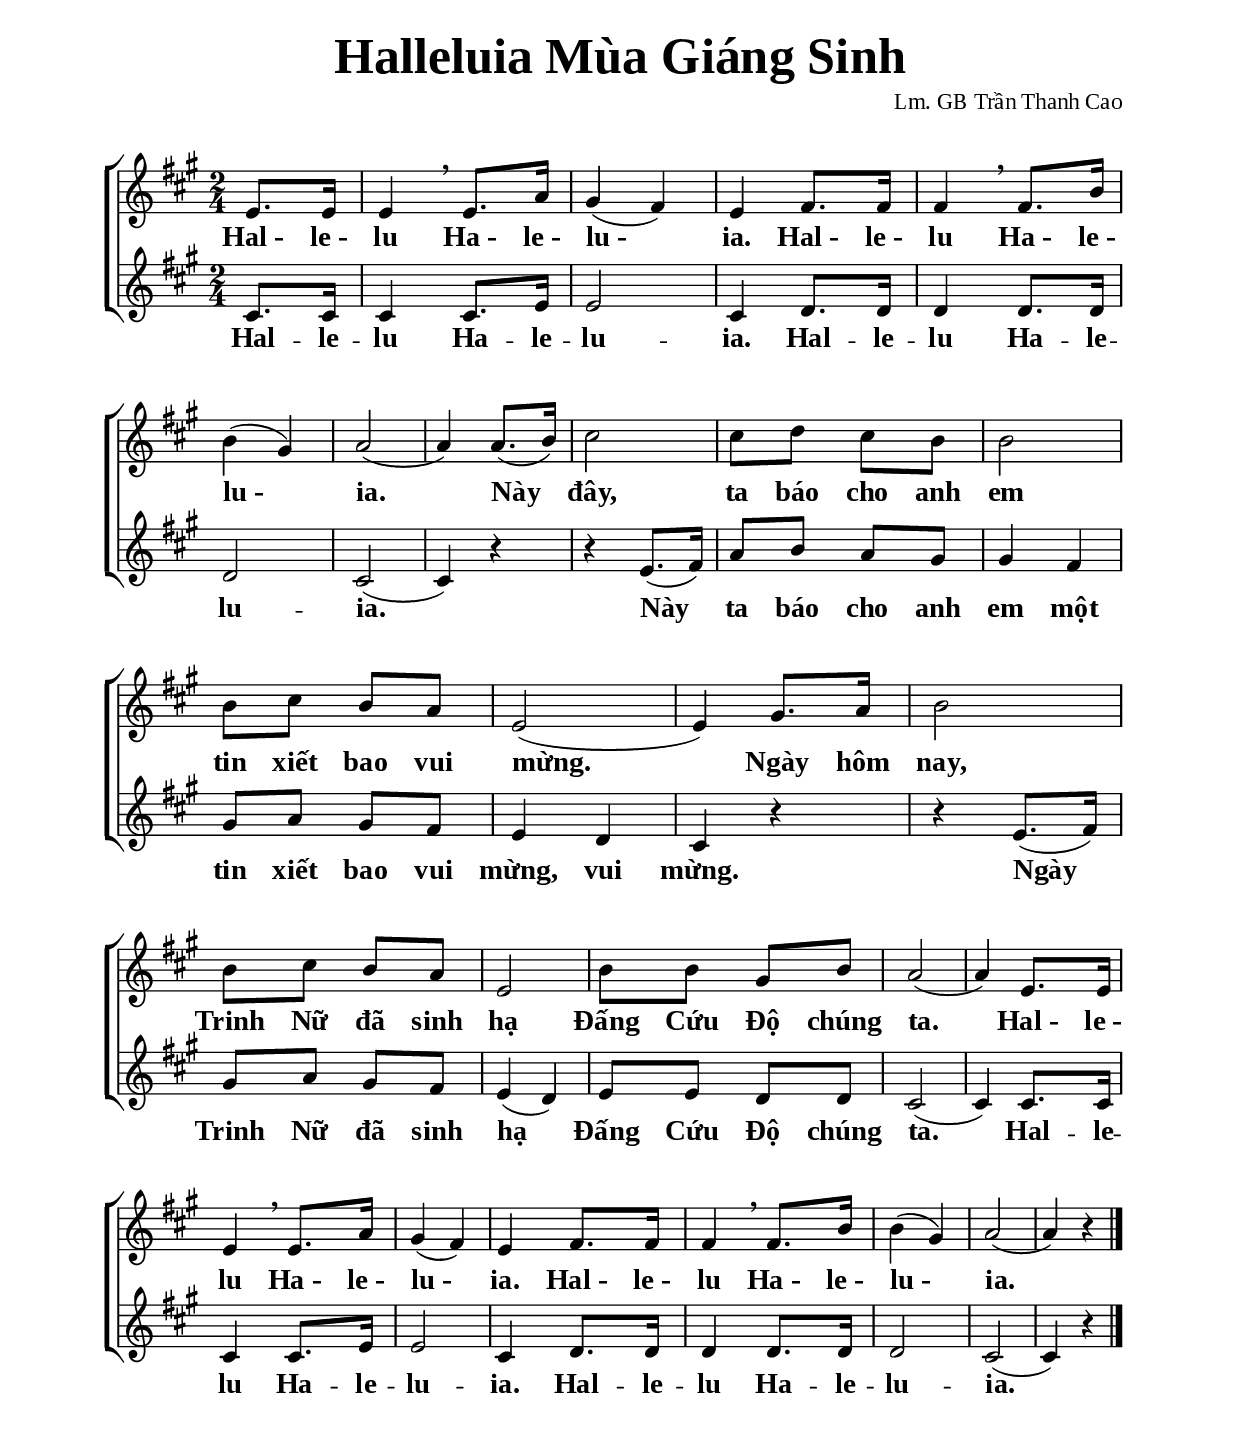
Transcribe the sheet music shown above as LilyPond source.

% Cài đặt chung
\version "2.22.1"
\include "english.ly"

\header {
  title = \markup { \fontsize #3 "Halleluia Mùa Giáng Sinh" }
  poet = " "
  composer = "Lm. GB Trần Thanh Cao"
  arranger = " "
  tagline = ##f
}

% Nhạc điệp khúc
nhacDiepKhucSop= \relative c' {
  \partial 4 e8. e16 |
  e4 \breathe e8. a16 |
  gs4 (fs) |
  e fs8. fs16 |
  fs4 \breathe fs8. b16 |
  b4 (gs) |
  a2 ( |
  a4) a8. (b16) |
  cs2 |
  cs8 d cs b |
  b2 |
  b8 cs b a |
  e2 ( |
  e4) gs8. a16 |
  b2 |
  b8 cs b a |
  e2 |
  b'8 b gs b |
  a2 ( |
  a4) e8. e16 |
  e4 \breathe e8. a16 |
  gs4 (fs) |
  e fs8. fs16 |
  fs4 \breathe fs8. b16 |
  b4 (gs) |
  a2 ( |
  a4) r \bar "|."
}

nhacDiepKhucBas = \relative c' {
  cs8. cs16 |
  cs4 cs8. e16 |
  e2 |
  cs4 d8. d16 |
  d4 d8. d16 |
  d2 |
  cs2 ( |
  cs4) r |
  r e8. (fs16) |
  a8 b a gs |
  gs4 fs |
  gs8 a gs fs |
  e4 d |
  cs r |
  r e8. (fs16) |
  gs8 a gs fs |
  e4 (d) |
  e8 e d d |
  cs2 ( |
  cs4) cs8. cs16 |
  cs4 cs8. e16 |
  e2 |
  cs4 d8. d16 |
  d4 d8. d16 |
  d2 |
  cs2 ( |
  cs4) r
}

% Lời điệp khúc
loiDiepKhucSop = \lyricmode {
  "Hal -" "le -" lu "Ha -" "le -" "lu -" ia.
  "Hal -" "le -" lu "Ha -" "le -" "lu -" ia.
  Này đây, ta báo cho anh em tin xiết bao vui mừng.
  Ngày hôm nay, Trinh Nữ đã sinh hạ Đấng Cứu Độ chúng ta.
  "Hal -" "le -" lu "Ha -" "le -" "lu -" ia.
  "Hal -" "le -" lu "Ha -" "le -" "lu -" ia.
}

loiDiepKhucBas = \lyricmode {
  Hal -- le -- lu Ha -- le -- lu -- ia.
  Hal -- le -- lu Ha -- le -- lu -- ia.
  Này ta báo cho anh em một tin xiết bao vui mừng, vui mừng.
  Ngày Trinh Nữ đã sinh hạ Đấng Cứu Độ chúng ta.
  Hal -- le -- lu Ha -- le -- lu -- ia.
  Hal -- le -- lu Ha -- le -- lu -- ia.
}


% Dàn trang
\paper {
  #(set-paper-size "a4")
  top-margin = 15\mm
  bottom-margin = 10\mm
  left-margin = 20\mm
  right-margin = 20\mm
  indent = #0
  #(define fonts
    (make-pango-font-tree
      "Liberation Serif"
      "Liberation Serif"
      "Liberation Serif"
      (/ 20 20)))
  page-count = #1
  system-system-spacing = #'((basic-distance . 15))
  score-system-spacing = #'((basic-distance . 12))
}

\score {
  \new ChoirStaff <<
    \new Staff \with {
        \consists "Merge_rests_engraver"
        %\magnifyStaff #(magstep +1)
      }
      <<
      \new Voice = beSop {
        \key a \major \time 2/4 \nhacDiepKhucSop
      }
      \new Lyrics \lyricsto beSop \loiDiepKhucSop
    >>
    \new Staff \with {
        \consists "Merge_rests_engraver"
        %\magnifyStaff #(magstep +1)
      }
      <<
      \new Voice = beBas {
        \key a \major \time 2/4 \nhacDiepKhucBas
      }
      \new Lyrics \lyricsto beBas \loiDiepKhucBas
    >>
  >>
  \layout {
    \override Lyrics.LyricText.font-series = #'bold
    \override Lyrics.LyricText.font-size = #+2
    \override Lyrics.LyricSpace.minimum-distance = #2.5
    \override Score.BarNumber.break-visibility = ##(#f #f #f)
    \override Score.SpacingSpanner.uniform-stretching = ##t
  }
}
